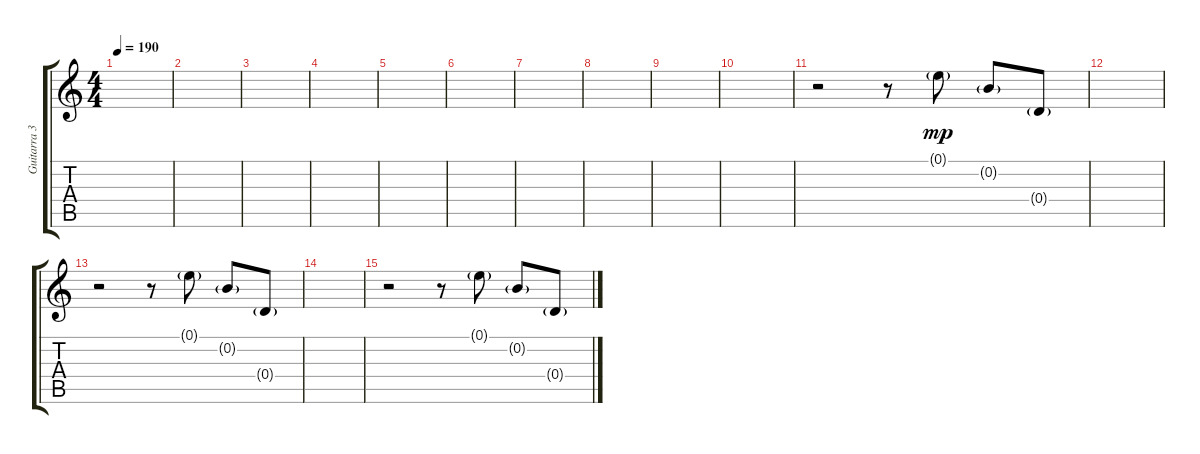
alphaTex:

\track ("Guitarra 3" "Guitarra 3") {instrument overdrivenguitar}
\staff {score tabs}
\tuning (E4 B3 G3 D3 A2 E2) {hide}
\ts (4 4)
\tempo 190
\clef g2
\ks c
|
|
|
|
|
|
|
|
|
|
r.2 r.8 0.1{g}.8{dy mp} 0.2{g}.8 0.4{g}.8 |
|
r.2 r.8 0.1{g}.8 0.2{g}.8 0.4{g}.8 |
|
r.2 r.8 0.1{g}.8 0.2{g}.8 0.4{g}.8
